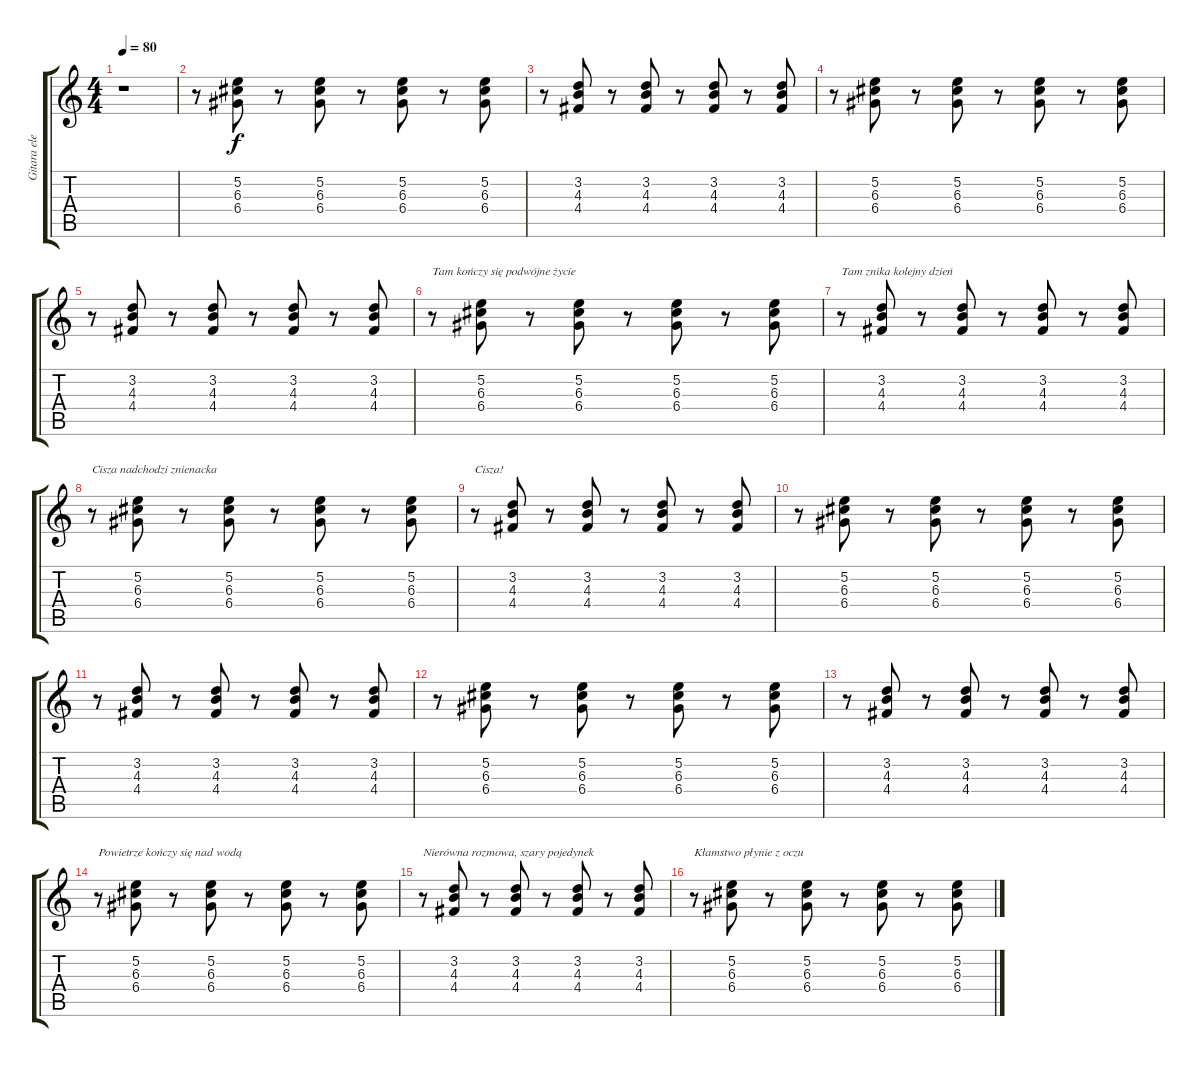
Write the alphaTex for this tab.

\track ("Gitara elektryczna" "Gitara ele") {instrument acousticguitarnylon}
\staff {score tabs}
\tuning (E4 B3 G3 D3 A2 E2) {hide}
\ts (4 4)
\tempo 80
\clef g2
\ks c
r.1{dy f instrument acousticguitarnylon} |
r.8 (5.2 6.3 6.4).8 r.8 (5.2 6.3 6.4).8 r.8 (5.2 6.3 6.4).8 r.8 (5.2 6.3 6.4).8 |
r.8 (3.2 4.3 4.4).8 r.8 (3.2 4.3 4.4).8 r.8 (3.2 4.3 4.4).8 r.8 (3.2 4.3 4.4).8 |
r.8 (5.2 6.3 6.4).8 r.8 (5.2 6.3 6.4).8 r.8 (5.2 6.3 6.4).8 r.8 (5.2 6.3 6.4).8 |
r.8 (3.2 4.3 4.4).8 r.8 (3.2 4.3 4.4).8 r.8 (3.2 4.3 4.4).8 r.8 (3.2 4.3 4.4).8 |
r.8{txt "Tam kończy się podwójne życie"} (5.2 6.3 6.4).8 r.8 (5.2 6.3 6.4).8 r.8 (5.2 6.3 6.4).8 r.8 (5.2 6.3 6.4).8 |
r.8{txt "Tam znika kolejny dzień"} (3.2 4.3 4.4).8 r.8 (3.2 4.3 4.4).8 r.8 (3.2 4.3 4.4).8 r.8 (3.2 4.3 4.4).8 |
r.8{txt "Cisza nadchodzi znienacka"} (5.2 6.3 6.4).8 r.8 (5.2 6.3 6.4).8 r.8 (5.2 6.3 6.4).8 r.8 (5.2 6.3 6.4).8 |
r.8{txt "Cisza!"} (3.2 4.3 4.4).8 r.8 (3.2 4.3 4.4).8 r.8 (3.2 4.3 4.4).8 r.8 (3.2 4.3 4.4).8 |
r.8 (5.2 6.3 6.4).8 r.8 (5.2 6.3 6.4).8 r.8 (5.2 6.3 6.4).8 r.8 (5.2 6.3 6.4).8 |
r.8 (3.2 4.3 4.4).8 r.8 (3.2 4.3 4.4).8 r.8 (3.2 4.3 4.4).8 r.8 (3.2 4.3 4.4).8 |
r.8 (5.2 6.3 6.4).8 r.8 (5.2 6.3 6.4).8 r.8 (5.2 6.3 6.4).8 r.8 (5.2 6.3 6.4).8 |
r.8 (3.2 4.3 4.4).8 r.8 (3.2 4.3 4.4).8 r.8 (3.2 4.3 4.4).8 r.8 (3.2 4.3 4.4).8 |
r.8{txt "Powietrze kończy się nad wodą"} (5.2 6.3 6.4).8 r.8 (5.2 6.3 6.4).8 r.8 (5.2 6.3 6.4).8 r.8 (5.2 6.3 6.4).8 |
r.8{txt "Nierówna rozmowa, szary pojedynek"} (3.2 4.3 4.4).8 r.8 (3.2 4.3 4.4).8 r.8 (3.2 4.3 4.4).8 r.8 (3.2 4.3 4.4).8 |
r.8{txt "Kłamstwo płynie z oczu"} (5.2 6.3 6.4).8 r.8 (5.2 6.3 6.4).8 r.8 (5.2 6.3 6.4).8 r.8 (5.2 6.3 6.4).8
